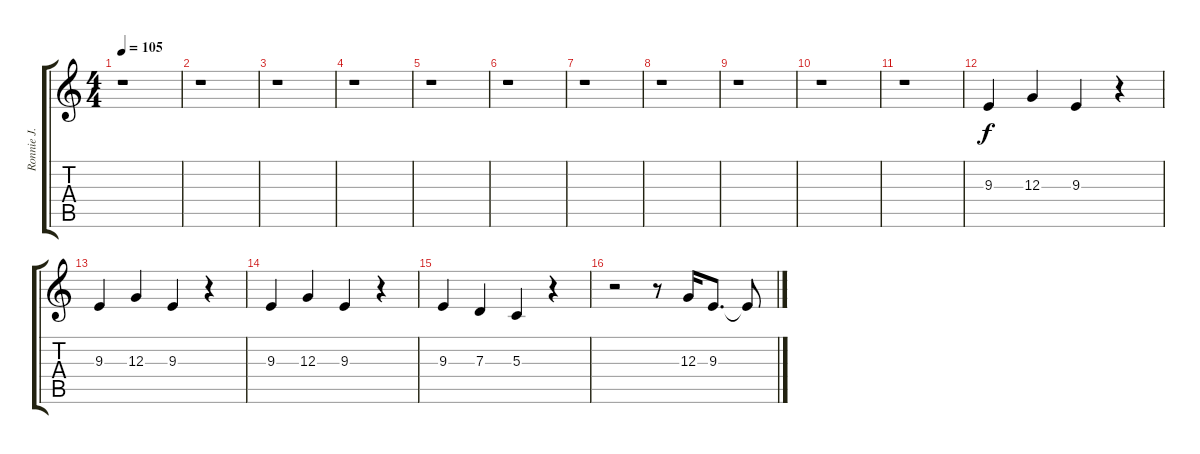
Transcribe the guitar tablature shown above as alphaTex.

\track ("Ronnie J. Dio (Vocals)" "Ronnie J. ") {instrument altosax}
\staff {score tabs}
\tuning (E4 B3 G3 D3 A2 E2) {hide}
\ts (4 4)
\tempo 105
\clef g2
\ks c
r.1{dy f} |
r.1 |
r.1 |
r.1 |
r.1 |
r.1 |
r.1 |
r.1 |
r.1 |
r.1 |
r.1 |
9.3.4 12.3.4 9.3.4 r.4 |
9.3.4 12.3.4 9.3.4 r.4 |
9.3.4 12.3.4 9.3.4 r.4 |
9.3.4 7.3.4 5.3.4 r.4 |
r.2 r.8 12.3.16 9.3.8{d} 9.3{t}.8
